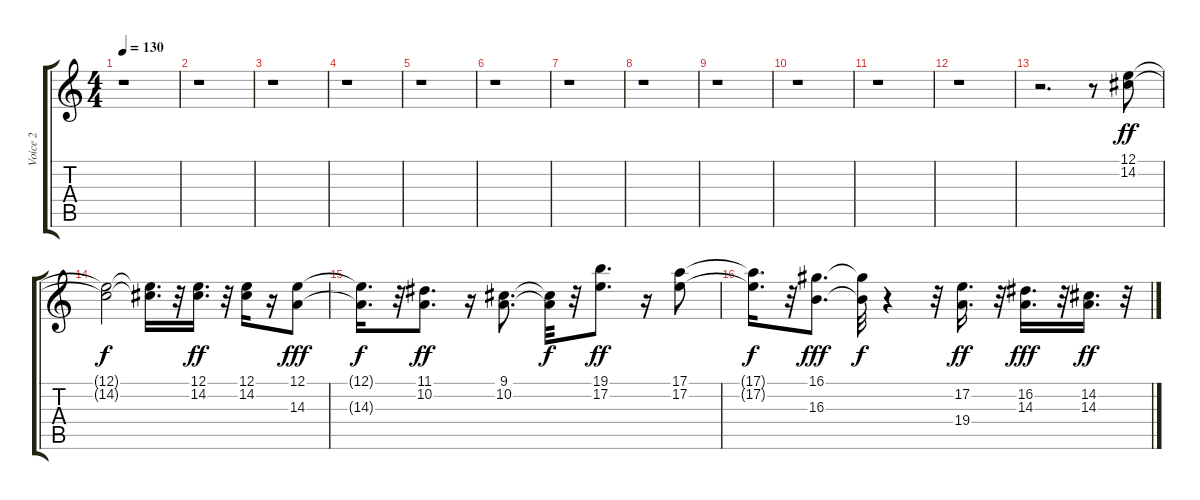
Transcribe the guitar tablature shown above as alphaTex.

\track ("Voice 2" "Voice 2") {instrument voiceoohs}
\staff {score tabs}
\tuning (E4 B3 G3 D3 A2 E2) {hide}
\ts (4 4)
\tempo 130
\clef g2
\ks c
r.1{dy f} |
r.1 |
r.1 |
r.1 |
r.1 |
r.1 |
r.1 |
r.1 |
r.1 |
r.1 |
r.1 |
r.1 |
r.2{d} r.8 (12.1 14.2).8{dy ff} |
(12.1{t} 14.2{t}).2{dy f} (12.1{t} 14.2{t}).16{d} r.32 (12.1 14.2).16{d dy ff} r.32 (12.1 14.2).16 r.16 (12.1 14.3).8{dy fff} |
(12.1{t} 14.3{t}).16{d dy f} r.32 (11.1 10.2).8{d dy ff} r.16 (9.1 10.2).8{d} (9.1{t} 10.2{t}).32{dy f} r.32 (19.1 17.2).8{d dy ff} r.16 (17.1 17.2).8 |
(17.1{t} 17.2{t}).16{d dy f} r.32 (16.1 16.3).8{d dy fff} (16.1{t} 16.3{t}).32{dy f} r.4 r.32 (17.2 19.4).16{d dy ff} r.32 (16.2 14.3).16{d dy fff} r.32 (14.2 14.3).16{d dy ff} r.32
